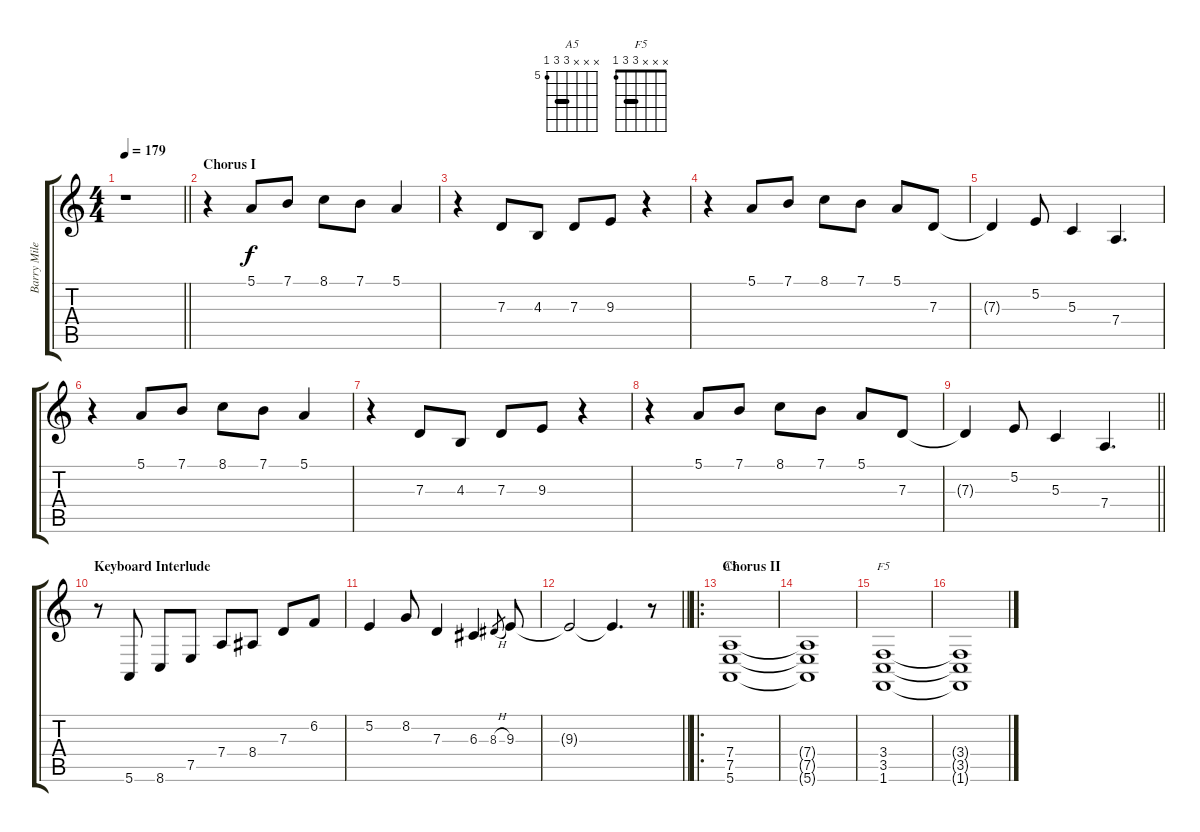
\track ("Barry Miles" "Barry Mile") {instrument pad1newage}
\staff {score tabs}
\tuning (E4 B3 G3 D3 A2 E2) {hide}
\chord ("A5" x x x 7 7 5) {firstfret 5 barre 7}
\chord ("F5" x x x 3 3 1) {barre 3}
\ts (4 4)
\tempo 179
\clef g2
\barLineRight lightlight
\ks c
r.1{dy mf} |
\section ("" "Chorus I")
r.4 5.1.8{dy f} 7.1.8 8.1.8 7.1.8 5.1.4 |
r.4 7.3.8 4.3.8 7.3.8 9.3.8 r.4 |
r.4 5.1.8 7.1.8 8.1.8 7.1.8 5.1.8 7.3.8 |
7.3{t}.4 5.2.8 5.3.4 7.4.4{d} |
r.4 5.1.8 7.1.8 8.1.8 7.1.8 5.1.4 |
r.4 7.3.8 4.3.8 7.3.8 9.3.8 r.4 |
r.4 5.1.8 7.1.8 8.1.8 7.1.8 5.1.8 7.3.8 |
\barLineRight lightlight
7.3{t}.4 5.2.8 5.3.4 7.4.4{d} |
\section ("" "Keyboard Interlude")
r.8 5.6.8 8.6.8 7.5.8 7.4.8 8.4.8 7.3.8 6.2.8 |
5.2.4 8.2.8 7.3.4 6.3.4 8.3{h}.8{gr} 9.3.8 |
\barLineRight lightlight
9.3{t}.2 9.3{t}.4{d} r.8 |
\ro
\section ("" "Chorus II")
(7.4 7.5 5.6).1{ch "A5"} |
(7.4{t} 7.5{t} 5.6{t}).1 |
(3.4 3.5 1.6).1{ch "F5"} |
(3.4{t} 3.5{t} 1.6{t}).1
